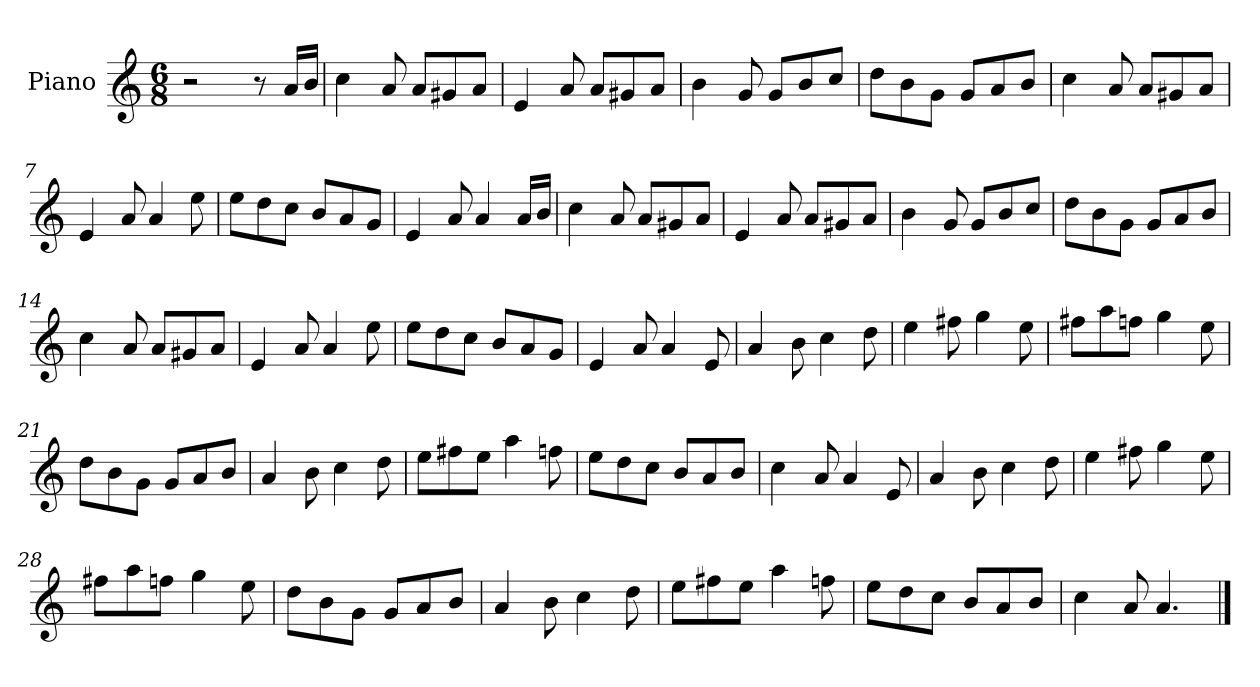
**kern
*part1
*staff1
*I"Piano
*I'Pno
*clefG2
*k[]
*M6/8
=1
2r
8r
16a/LL
16b/JJ
=2
4cc\
8a/
8a/L
8g#X/
8a/J
=3
4e/
8a/
8a/L
8g#X/
8a/J
=4
4b\
8g/
8g/L
8b/
8cc/J
=5
8dd\L
8b\
8g\J
8g/L
8a/
8b/J
=6
4cc\
8a/
8a/L
8g#X/
8a/J
=7
4e/
8a/
4a/
8ee\
=8
8ee\L
8dd\
8cc\J
8b/L
8a/
8g/J
=9
4e/
8a/
4a/
16a/LL
16b/JJ
=10
4cc\
8a/
8a/L
8g#X/
8a/J
=11
4e/
8a/
8a/L
8g#X/
8a/J
=12
4b\
8g/
8g/L
8b/
8cc/J
=13
8dd\L
8b\
8g\J
8g/L
8a/
8b/J
=14
4cc\
8a/
8a/L
8g#X/
8a/J
=15
4e/
8a/
4a/
8ee\
=16
8ee\L
8dd\
8cc\J
8b/L
8a/
8g/J
=17
4e/
8a/
4a/
8e/
=18
4a/
8b\
4cc\
8dd\
=19
4ee\
8ff#X\
4gg\
8ee\
=20
8ff#X\L
8aa\
8ffn\J
4gg\
8ee\
=21
8dd\L
8b\
8g\J
8g/L
8a/
8b/J
=22
4a/
8b\
4cc\
8dd\
=23
8ee\L
8ff#X\
8ee\J
4aa\
8ffn\
=24
8ee\L
8dd\
8cc\J
8b/L
8a/
8b/J
=25
4cc\
8a/
4a/
8e/
=26
4a/
8b\
4cc\
8dd\
=27
4ee\
8ff#X\
4gg\
8ee\
=28
8ff#X\L
8aa\
8ffn\J
4gg\
8ee\
=29
8dd\L
8b\
8g\J
8g/L
8a/
8b/J
=30
4a/
8b\
4cc\
8dd\
=31
8ee\L
8ff#X\
8ee\J
4aa\
8ffn\
=32
8ee\L
8dd\
8cc\J
8b/L
8a/
8b/J
=33
4cc\
8a/
4.a/
==
*-
